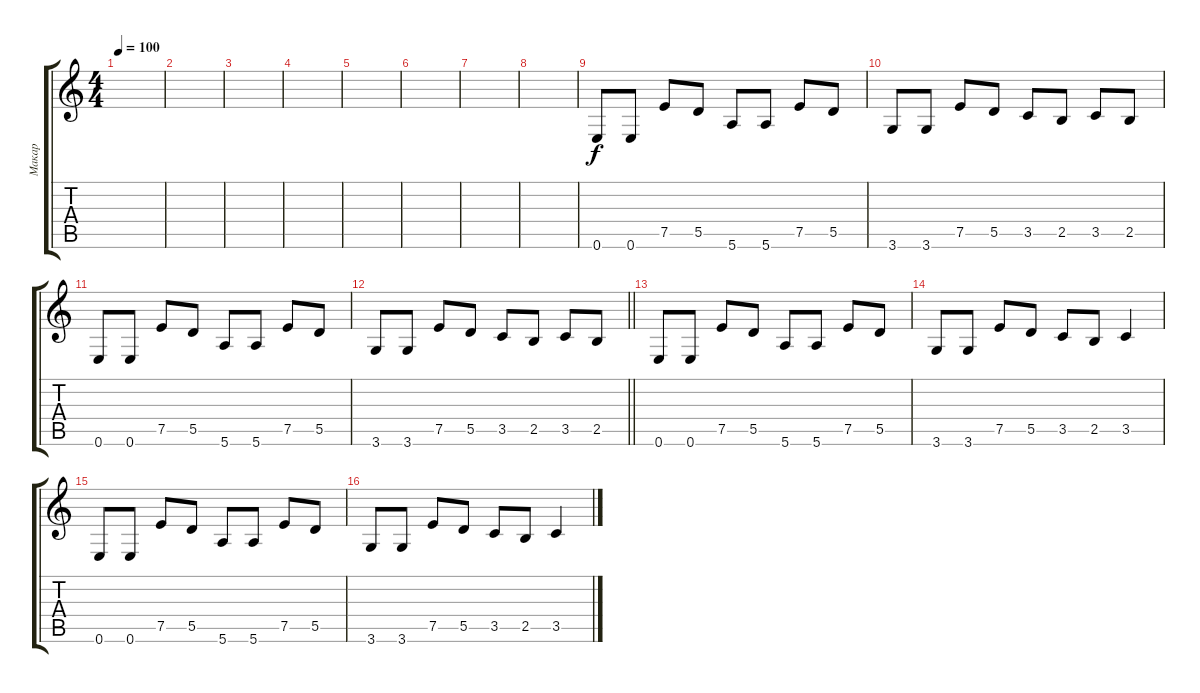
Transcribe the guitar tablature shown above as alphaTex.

\track ("Макар" "Макар") {instrument overdrivenguitar}
\staff {score tabs}
\tuning (E4 B3 G3 D3 A2 E2) {hide}
\ts (4 4)
\tempo 100
\clef g2
\ks c
|
|
|
|
|
|
|
|
0.6.8 0.6.8 7.5.8 5.5.8 5.6.8 5.6.8 7.5.8 5.5.8 |
3.6.8 3.6.8 7.5.8 5.5.8 3.5.8 2.5.8 3.5.8 2.5.8 |
0.6.8 0.6.8 7.5.8 5.5.8 5.6.8 5.6.8 7.5.8 5.5.8 |
\barLineRight lightlight
3.6.8 3.6.8 7.5.8 5.5.8 3.5.8 2.5.8 3.5.8 2.5.8 |
0.6.8 0.6.8 7.5.8 5.5.8 5.6.8 5.6.8 7.5.8 5.5.8 |
3.6.8 3.6.8 7.5.8 5.5.8 3.5.8 2.5.8 3.5.4 |
0.6.8 0.6.8 7.5.8 5.5.8 5.6.8 5.6.8 7.5.8 5.5.8 |
3.6.8 3.6.8 7.5.8 5.5.8 3.5.8 2.5.8 3.5.4
